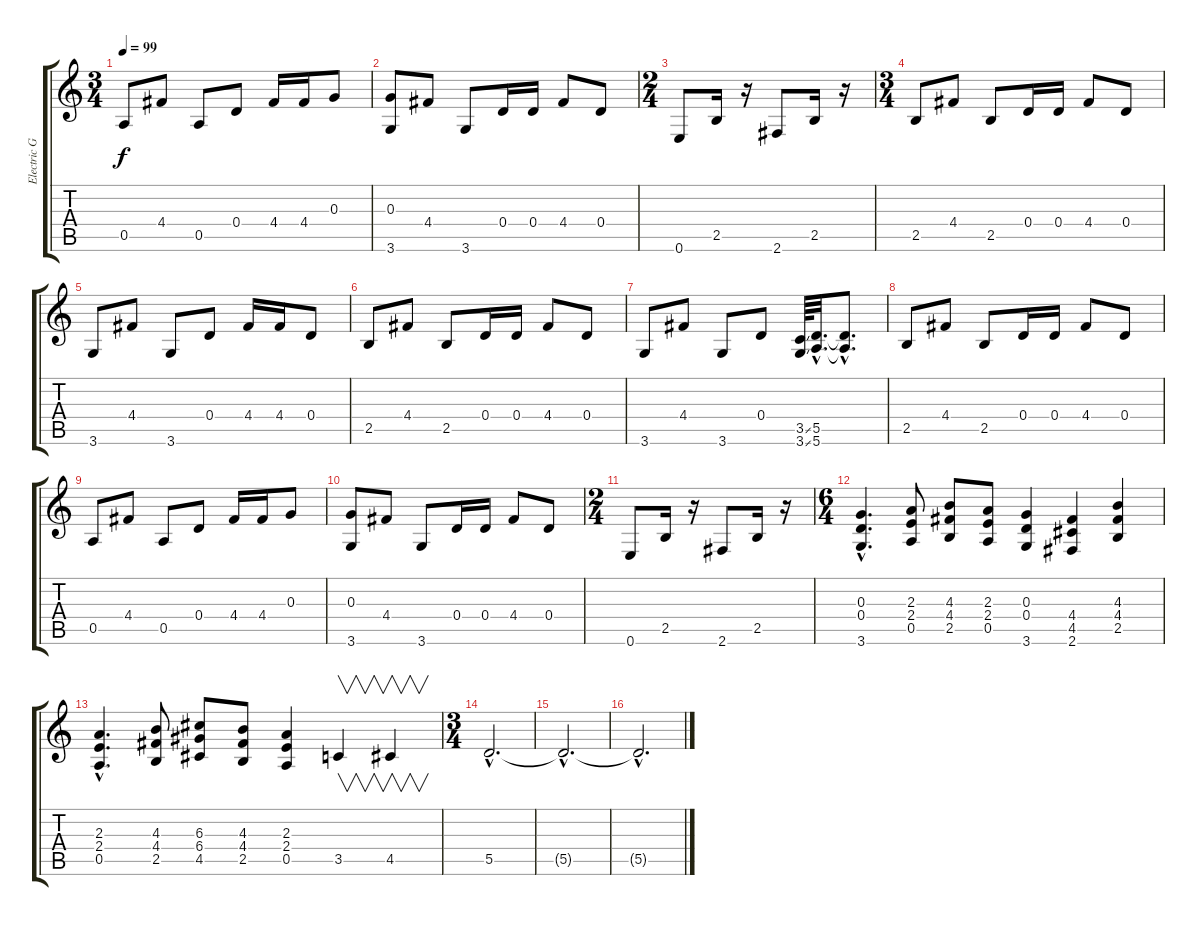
\track ("Electric Guitar (Guitar 2)" "Electric G") {instrument electricguitarclean}
\staff {score tabs}
\tuning (E4 B3 G3 D3 A2 E2) {hide}
\ts (3 4)
\tempo 99
\clef g2
\ks c
0.5.8{dy f} 4.4.8 0.5.8 0.4.8 4.4.16 4.4.16 0.3.8 |
(0.3 3.6).8 4.4.8 3.6.8 0.4.16 0.4.16 4.4.8 0.4.8 |
\ts (2 4)
0.6.8 2.5.16 r.16 2.6.8 2.5.16 r.16 |
\ts (3 4)
2.5.8 4.4.8 2.5.8 0.4.16 0.4.16 4.4.8 0.4.8 |
3.6.8 4.4.8 3.6.8 0.4.8 4.4.16 4.4.16 0.4.8 |
2.5.8 4.4.8 2.5.8 0.4.16 0.4.16 4.4.8 0.4.8 |
3.6.8 4.4.8 3.6.8 0.4.8 (3.5{ss} 3.6{ss}).64 (5.5{hac} 5.6{hac}).32{d} (5.5{hac t} 5.6{hac t}).8{d} |
2.5.8 4.4.8 2.5.8 0.4.16 0.4.16 4.4.8 0.4.8 |
0.5.8 4.4.8 0.5.8 0.4.8 4.4.16 4.4.16 0.3.8 |
(0.3 3.6).8 4.4.8 3.6.8 0.4.16 0.4.16 4.4.8 0.4.8 |
\ts (2 4)
0.6.8 2.5.16 r.16 2.6.8 2.5.16 r.16 |
\ts (6 4)
(0.3{hac} 0.4{hac} 3.6{hac}).4{d instrument distortionguitar} (2.3 2.4 0.5).8 (4.3 4.4 2.5).8 (2.3 2.4 0.5).8 (0.3 0.4 3.6).4 (4.4 4.5 2.6).4 (4.3 4.4 2.5).4 |
(2.3{hac} 2.4{hac} 0.5{hac}).4{d} (4.3 4.4 2.5).8 (6.3 6.4 4.5).8 (4.3 4.4 2.5).8 (2.3 2.4 0.5).4 3.5.4{v} 4.5.4{v} |
\ts (3 4)
5.5{hac}.2{d instrument distortionguitar} |
5.5{hac t}.2{d} |
5.5{hac t}.2{d}
